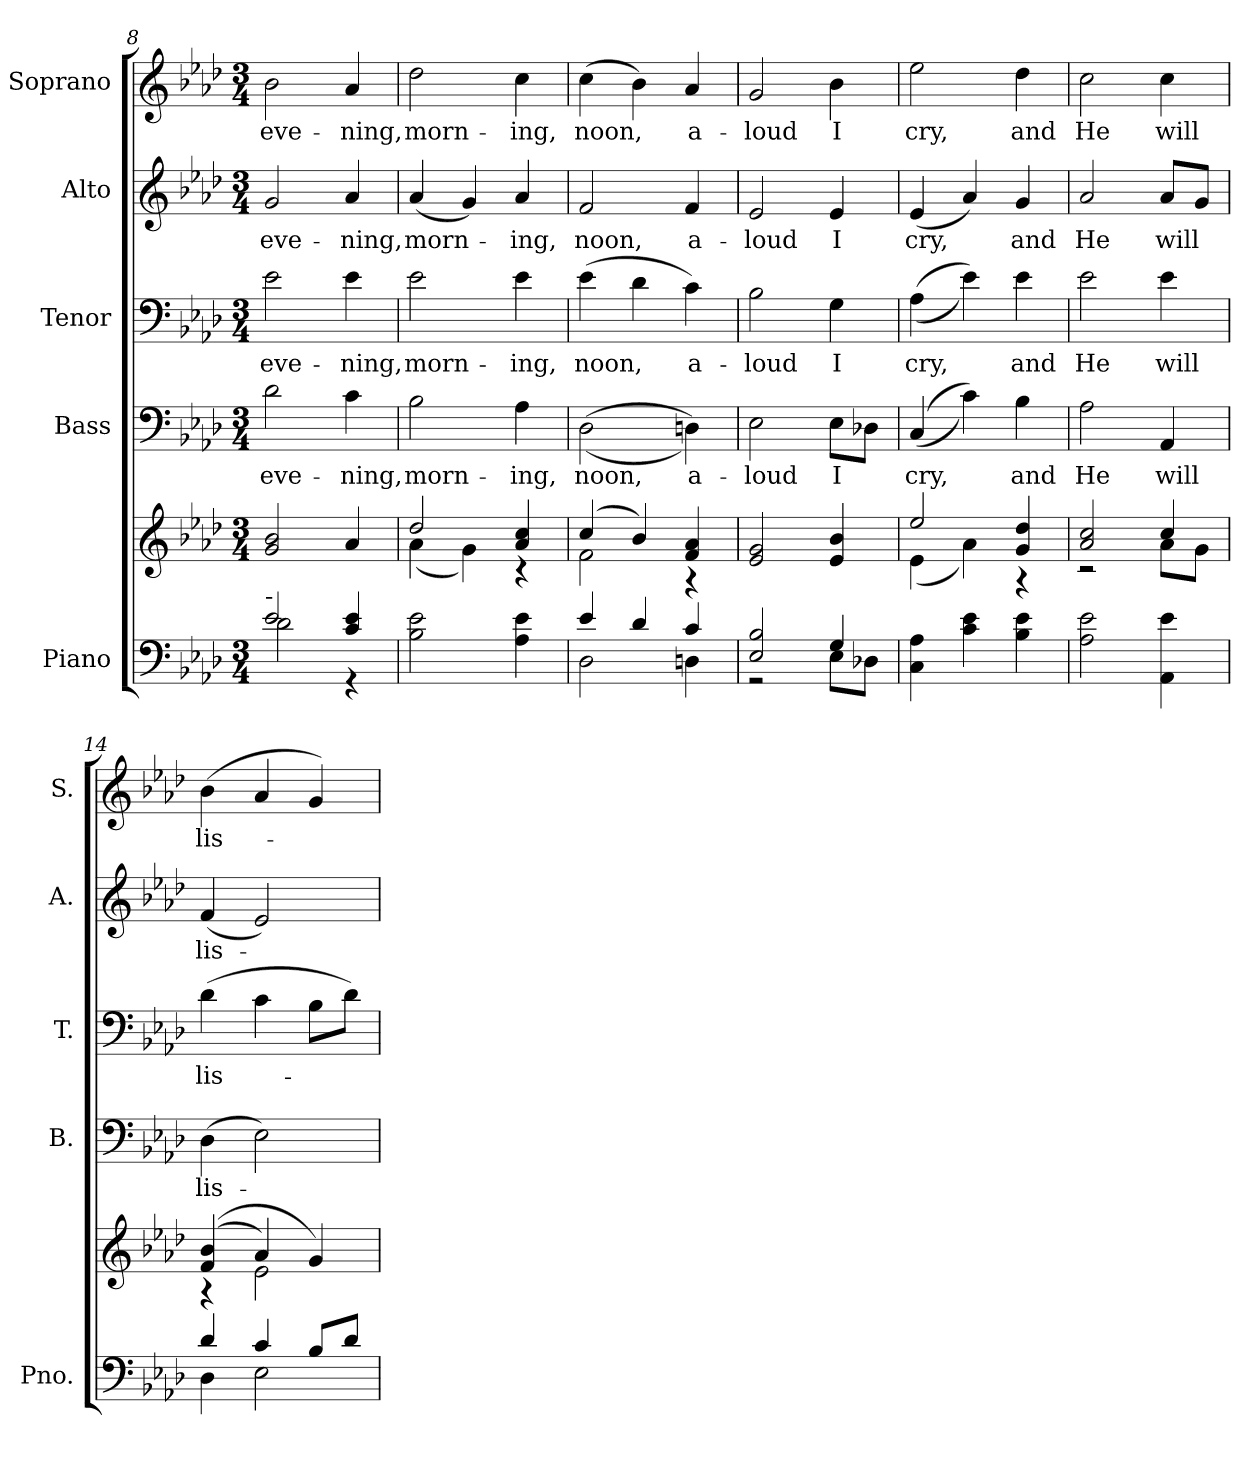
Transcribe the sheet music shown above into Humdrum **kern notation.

**kern	**kern	**kern	**text	**kern	**text	**kern	**text	**kern	**text
*part5	*part5	*part4	*part4	*part3	*part3	*part2	*part2	*part1	*part1
*staff6	*staff5	*staff4	*staff4	*staff3	*staff3	*staff2	*staff2	*staff1	*staff1
*I"Piano	*	*I"Bass	*	*I"Tenor	*	*I"Alto	*	*I"Soprano	*
*I'Pno.	*	*I'B.	*	*I'T.	*	*I'A.	*	*I'S.	*
*clefF4	*clefG2	*clefF4	*	*clefF4	*	*clefG2	*	*clefG2	*
*k[b-e-a-d-]	*k[b-e-a-d-]	*k[b-e-a-d-]	*	*k[b-e-a-d-]	*	*k[b-e-a-d-]	*	*k[b-e-a-d-]	*
*A-:	*A-:	*A-:	*	*A-:	*	*A-:	*	*A-:	*
*M3/4	*M3/4	*M3/4	*	*M3/4	*	*M3/4	*	*M3/4	*
=8	=8	=8	=8	=8	=8	=8	=8	=8	=8
*^	*	*	*	*	*	*	*	*	*
!	!	!	!	!LO:LY:b:color=#000000	!	!	!	!	!	!
!	!	!	!	!	!	!LO:LY:b:color=#000000	!	!	!	!
!	!	!	!	!	!	!	!	!LO:LY:b:color=#000000	!	!
!LO:TX:a:t=-	!	!	!	!	!	!	!	!	!	!
!	!	!	!	!	!	!	!	!	!	!LO:LY:b:color=#000000
2e-i/	2d-i\	2gi/ 2b-i	2d-i\	eve-	2e-i\	eve-	2gi/	eve-	2b-i\	eve-
!	!	!	!	!LO:LY:b:color=#000000	!	!	!	!	!	!
!	!	!	!	!	!	!LO:LY:b:color=#000000	!	!	!	!
!	!	!	!	!	!	!	!	!LO:LY:b:color=#000000	!	!
!	!	!	!	!	!	!	!	!	!	!LO:LY:b:color=#000000
4ci/ 4e-i	4r	4a-i/	4ci\	-ning,	4e-i\	-ning,	4a-i/	-ning,	4a-i/	-ning,
*v	*v	*	*	*	*	*	*	*	*	*
=9	=9	=9	=9	=9	=9	=9	=9	=9	=9
*	*^	*	*	*	*	*	*	*	*
*^	*	*	*	*	*	*	*	*	*	*
!	!	!	!	!	!LO:LY:b:color=#000000	!	!	!	!	!	!
*v	*v	*	*	*	*	*	*	*	*	*	*
*^	*	*	*	*	*	*	*	*	*	*
!	!	!	!	!	!	!	!LO:LY:b:color=#000000	!	!	!	!
*v	*v	*	*	*	*	*	*	*	*	*	*
*^	*	*	*	*	*	*	*	*	*	*
!	!	!	!	!	!	!	!	!	!LO:LY:b:color=#000000	!	!
*v	*v	*	*	*	*	*	*	*	*	*	*
*^	*	*	*	*	*	*	*	*	*	*
!	!	!	!	!	!	!	!	!	!	!	!LO:LY:b:color=#000000
*v	*v	*	*	*	*	*	*	*	*	*	*
2B-i\ 2e-i	2dd-i/	(4a-i\	2B-i\	morn-	2e-i\	morn-	(4a-i/	morn-	2dd-i\	morn-
.	.	4gi\)	.	.	.	.	4gi/)	.	.	.
!	!	!	!	!LO:LY:b:color=#000000	!	!	!	!	!	!
!	!	!	!	!	!	!LO:LY:b:color=#000000	!	!	!	!
!	!	!	!	!	!	!	!	!LO:LY:b:color=#000000	!	!
!	!	!	!	!	!	!	!	!	!	!LO:LY:b:color=#000000
4A-i\ 4e-i	4a-i/ 4cci	4r	4A-i\	-ing,	4e-i\	-ing,	4a-i/	-ing,	4cci\	-ing,
=10	=10	=10	=10	=10	=10	=10	=10	=10	=10	=10
*^	*	*	*	*	*	*	*	*	*	*
!	!	!	!	!	!LO:LY:b:color=#000000	!	!	!	!	!	!
!	!	!	!	!	!	!	!LO:LY:b:color=#000000	!	!	!	!
!	!	!	!	!	!	!	!	!	!LO:LY:b:color=#000000	!	!
!	!	!	!	!	!	!	!	!	!	!	!LO:LY:b:color=#000000
4e-i/	2D-i\	(4cci/	2fi\	((2D-i\	noon,	(4e-i\	noon,	2fi/	noon,	(4cci\	noon,
4d-i/	.	4b-i/)	.	.	.	4d-i\	.	.	.	4b-i\)	.
!	!	!	!	!	!LO:LY:b:color=#000000	!	!	!	!	!	!
!	!	!	!	!	!	!	!LO:LY:b:color=#000000	!	!	!	!
!	!	!	!	!	!	!	!	!	!LO:LY:b:color=#000000	!	!
!	!	!	!	!	!	!	!	!	!	!	!LO:LY:b:color=#000000
4ci/	4Dni\	4fi/ 4a-i	4r	4Dni\))	a-	4ci\)	a-	4fi/	a-	4a-i/	a-
*	*	*v	*v	*	*	*	*	*	*	*	*
!!LO:PB:g=z
=11	=11	=11	=11	=11	=11	=11	=11	=11	=11	=11
*	*	*^	*	*	*	*	*	*	*	*
!	!	!	!	!	!LO:LY:b:color=#000000	!	!	!	!	!	!
*	*	*v	*v	*	*	*	*	*	*	*	*
*	*	*^	*	*	*	*	*	*	*	*
!	!	!	!	!	!	!	!LO:LY:b:color=#000000	!	!	!	!
*	*	*v	*v	*	*	*	*	*	*	*	*
*	*	*^	*	*	*	*	*	*	*	*
!	!	!	!	!	!	!	!	!	!LO:LY:b:color=#000000	!	!
*	*	*v	*v	*	*	*	*	*	*	*	*
*	*	*^	*	*	*	*	*	*	*	*
!	!	!	!	!	!	!	!	!	!	!	!LO:LY:b:color=#000000
*	*	*v	*v	*	*	*	*	*	*	*	*
2E-i/ 2B-i	2r	2e-i/ 2gi	2E-i\	-loud	2B-i\	-loud	2e-i/	-loud	2gi/	-loud
!	!	!	!	!LO:LY:b:color=#000000	!	!	!	!	!	!
!	!	!	!	!	!	!LO:LY:b:color=#000000	!	!	!	!
!	!	!	!	!	!	!	!	!LO:LY:b:color=#000000	!	!
!	!	!	!	!	!	!	!	!	!	!LO:LY:b:color=#000000
4Gi/	8E-i\L	4e-i/ 4b-i	8E-i\L	I	4Gi\	I	4e-i/	I	4b-i\	I
.	8D-Xi\J	.	8D-Xi\J	.	.	.	.	.	.	.
*v	*v	*	*	*	*	*	*	*	*	*
=12	=12	=12	=12	=12	=12	=12	=12	=12	=12
*	*^	*	*	*	*	*	*	*	*
*^	*	*	*	*	*	*	*	*	*	*
!	!	!	!	!	!LO:LY:b:color=#000000	!	!	!	!	!	!
*v	*v	*	*	*	*	*	*	*	*	*	*
*^	*	*	*	*	*	*	*	*	*	*
!	!	!	!	!	!	!	!LO:LY:b:color=#000000	!	!	!	!
*v	*v	*	*	*	*	*	*	*	*	*	*
*^	*	*	*	*	*	*	*	*	*	*
!	!	!	!	!	!	!	!	!	!LO:LY:b:color=#000000	!	!
*v	*v	*	*	*	*	*	*	*	*	*	*
*^	*	*	*	*	*	*	*	*	*	*
!	!	!	!	!	!	!	!	!	!	!	!LO:LY:b:color=#000000
*v	*v	*	*	*	*	*	*	*	*	*	*
4Ci\ 4A-i	2ee-i/	(4e-i\	((4Ci/	cry,	((4A-i\	cry,	(4e-i/	cry,	2ee-i\	cry,
4ci\ 4e-i	.	4a-i\)	4ci\))	.	4e-i\))	.	4a-i/)	.	.	.
!	!	!	!	!LO:LY:b:color=#000000	!	!	!	!	!	!
!	!	!	!	!	!	!LO:LY:b:color=#000000	!	!	!	!
!	!	!	!	!	!	!	!	!LO:LY:b:color=#000000	!	!
!	!	!	!	!	!	!	!	!	!	!LO:LY:b:color=#000000
4B-i\ 4e-i	4gi/ 4dd-i	4r	4B-i\	and	4e-i\	and	4gi/	and	4dd-i\	and
=13	=13	=13	=13	=13	=13	=13	=13	=13	=13	=13
!	!	!	!	!LO:LY:b:color=#000000	!	!	!	!	!	!
!	!	!	!	!	!	!LO:LY:b:color=#000000	!	!	!	!
!	!	!	!	!	!	!	!	!LO:LY:b:color=#000000	!	!
!	!	!	!	!	!	!	!	!	!	!LO:LY:b:color=#000000
2A-i\ 2e-i	2a-i/ 2cci	2r	2A-i\	He	2e-i\	He	2a-i/	He	2cci\	He
!	!	!	!	!LO:LY:b:color=#000000	!	!	!	!	!	!
!	!	!	!	!	!	!LO:LY:b:color=#000000	!	!	!	!
!	!	!	!	!	!	!	!	!LO:LY:b:color=#000000	!	!
!	!	!	!	!	!	!	!	!	!	!LO:LY:b:color=#000000
4AA-i\ 4e-i	4cci/	8a-i\L	4AA-i/	will	4e-i\	will	8a-i/L	will	4cci\	will
.	.	8gi\J	.	.	.	.	8gi/J	.	.	.
=14	=14	=14	=14	=14	=14	=14	=14	=14	=14	=14
*^	*	*	*	*	*	*	*	*	*	*
!	!	!	!	!	!LO:LY:b:color=#000000	!	!	!	!	!	!
!	!	!	!	!	!	!	!LO:LY:b:color=#000000	!	!	!	!
!	!	!	!	!	!	!	!	!	!LO:LY:b:color=#000000	!	!
!	!	!	!	!	!	!	!	!	!	!	!LO:LY:b:color=#000000
4d-i/	4D-i\	((4fi/ 4b-i	4r	(4D-i\	lis-	(4d-i\	lis-	(4fi/	lis-	(4b-i\	lis-
4ci/	2E-i\	4a-i/)	2e-i\	2E-i\)	.	4ci\	.	2e-i/)	.	4a-i/	.
8B-i/L	.	4gi/)	.	.	.	8B-i\L	.	.	.	4gi/)	.
8d-i/J	.	.	.	.	.	8d-i\J)	.	.	.	.	.
*v	*v	*	*	*	*	*	*	*	*	*	*
*	*v	*v	*	*	*	*	*	*	*	*
=	=	=	=	=	=	=	=	=	=
*-	*-	*-	*-	*-	*-	*-	*-	*-	*-
